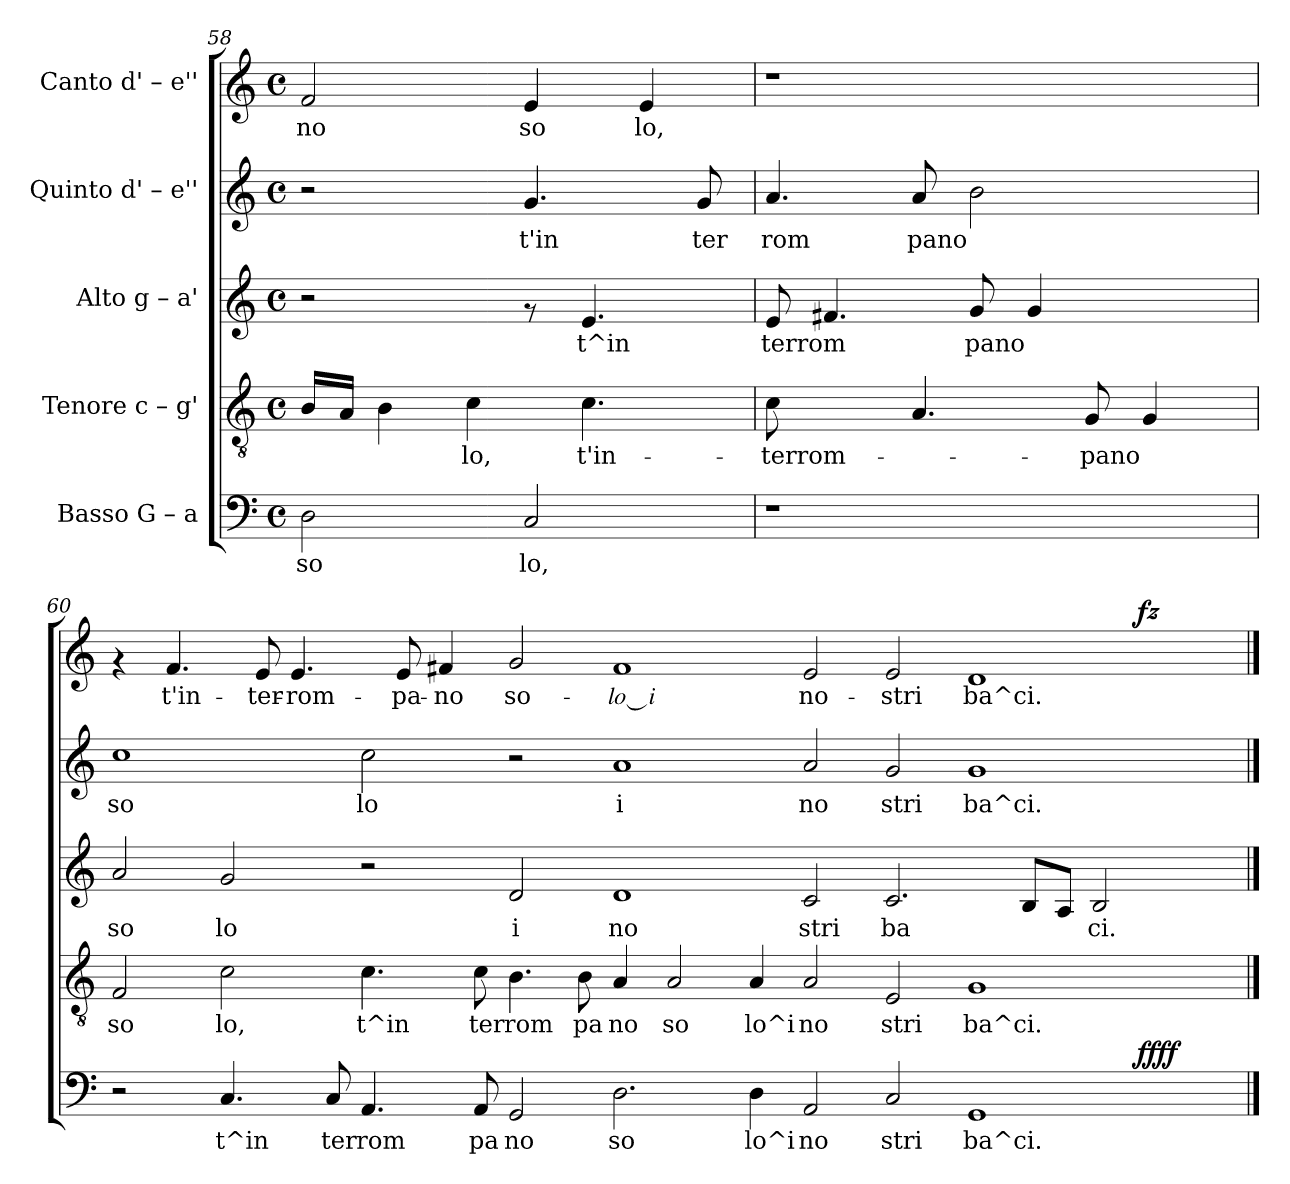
**kern	**text	**dynam	**kern	**text	**kern	**text	**dynam	**kern	**text	**kern	**text	**dynam
*part5	*part5	*part5	*part4	*part4	*part3	*part3	*part3	*part2	*part2	*part1	*part1	*part1
*staff5	*staff5	*staff5	*staff4	*staff4	*staff3	*staff3	*staff3	*staff2	*staff2	*staff1	*staff1	*staff1
*I"Basso  G – a	*	*	*I"Tenore  c – g'	*	*I"Alto  g – a'	*	*	*I"Quinto  d' – e''	*	*I"Canto  d' – e''	*	*
*clefF4	*	*	*clefGv2	*	*clefG2	*	*	*clefG2	*	*clefG2	*	*
*k[]	*	*	*k[]	*	*k[]	*	*	*k[]	*	*k[]	*	*
*C:	*	*	*C:	*	*C:	*	*	*C:	*	*C:	*	*
*M4/4	*	*	*M4/4	*	*M4/4	*	*	*M4/4	*	*M4/4	*	*
*met(c)	*	*	*met(c)	*	*met(c)	*	*	*met(c)	*	*met(c)	*	*
=58	=58	=58	=58	=58	=58	=58	=58	=58	=58	=58	=58	=58
!	!LO:LY:b:rj	!	!	!LO:LY:b:rj	!	!	!	!	!	!	!LO:LY:b:cj	!
2D\	so	.	16B/L	--	2r	.	.	2r	.	2f/	no	.
!	!	!	!	!LO:LY:b:rj	!	!	!	!	!	!	!	!
.	.	.	16A/J	--	.	.	.	.	.	.	.	.
!	!	!	!	!LO:LY:b:rj	!	!	!	!	!	!	!	!
.	.	.	4B\	--	.	.	.	.	.	.	.	.
!	!	!	!	!LO:LY:b:rj	!	!	!	!	!	!	!	!
.	.	.	4c\	-lo,	.	.	.	.	.	.	.	.
!	!LO:LY:b:rj	!	!	!	!	!	!	!	!LO:LY:b:rj	!	!LO:LY:b:cj	!
2C/	lo,	.	.	.	8rf	.	.	4.g/	t'in	4e/	so	.
!	!	!	!	!LO:LY:b:rj	!	!LO:LY:b:rj	!	!	!	!	!	!
.	.	.	4.c\	t'in-	4.e/	t^in	.	.	.	.	.	.
!	!	!	!	!	!	!	!	!	!	!	!LO:LY:b:cj	!
.	.	.	.	.	.	.	.	.	.	4e/	lo,	.
!	!	!	!	!	!	!	!	!	!LO:LY:b:rj	!	!	!
.	.	.	.	.	.	.	.	8g/	ter	.	.	.
=59	=59	=59	=59	=59	=59	=59	=59	=59	=59	=59	=59	=59
!	!	!	!	!LO:LY:b:rj	!	!LO:LY:b:rj	!	!	!LO:LY:b:rj	!	!	!
1r	.	.	8c\	-terrom-	8e/	terrom	.	4.a/	rom	1r	.	.
!	!	!	!	!	!	!LO:LY:b:rj	!	!	!	!	!	!
.	.	.	4ryy	.	4.f#X/	.	.	.	.	.	.	.
!	!	!	!	!	!	!	!	!	!LO:LY:b:rj	!	!	!
.	.	.	4.A/	.	.	.	.	8a/	pano	.	.	.
!	!	!	!	!	!	!LO:LY:b:rj	!	!	!LO:LY:b:rj	!	!	!
.	.	.	.	.	8g/	pano	.	2b\	.	.	.	.
!	!	!	!	!	!	!LO:LY:b:rj	!	!	!	!	!	!
.	.	.	.	.	4g/	.	.	.	.	.	.	.
!	!	!	!	!LO:LY:b:rj	!	!	!	!	!	!	!	!
.	.	.	8G/	-pano	.	.	.	.	.	.	.	.
!	!	!	!	!LO:LY:b:rj	!	!	!	!	!	!	!	!
.	.	.	4G/	.	4ryy	.	.	.	.	.	.	.
8ryy	.	.	.	.	.	.	.	8ryy	.	8ryy	.	.
!!LO:PB:g=z
=60	=60	=60	=60	=60	=60	=60	=60	=60	=60	=60	=60	=60
!	!	!	!	!LO:LY:b:rj	!	!LO:LY:b:rj	!	!	!LO:LY:b:rj	!	!	!
*^	*	*	*	*	*^	*	*	*	*	*^	*	*
2r	1ryy	.	.	2F/	so	2a/	1ryy	so	.	1cc	so	4rf	1ryy	.	.
!	!	!	!	!	!	!	!	!	!	!	!	!	!	!LO:LY:b:cj	!
.	.	.	.	.	.	.	.	.	.	.	.	4.f/	.	t'in-	.
!	!	!LO:LY:b:rj	!	!	!LO:LY:b:rj	!	!	!LO:LY:b:rj	!	!	!	!	!	!	!
4.C/	.	t^in	.	2c\	lo,	2g/	.	lo	.	.	.	.	.	.	.
!	!	!	!	!	!	!	!	!	!	!	!	!	!	!LO:LY:b:cj	!
.	.	.	.	.	.	.	.	.	.	.	.	8e/	.	-ter-	.
!	!	!	!	!	!	!	!	!	!	!	!	!	!	!LO:LY:b:cj	!
.	.	.	.	.	.	.	.	.	.	.	.	4.e/	.	-rom-	.
!	!	!LO:LY:b:rj	!	!	!	!	!	!	!	!	!	!	!	!	!
8C/	.	ter	.	.	.	.	.	.	.	.	.	.	.	.	.
!	!	!LO:LY:b:rj	!	!	!LO:LY:b:rj	!	!	!	!	!	!LO:LY:b:rj	!	!	!	!
4.AA/	1ryy	rom	.	4.c\	t^in	2r	1ryy	.	.	2cc\	lo	.	1ryy	.	.
!	!	!	!	!	!	!	!	!	!	!	!	!	!	!LO:LY:b:cj	!
.	.	.	.	.	.	.	.	.	.	.	.	8e/	.	-pa-	.
!	!	!	!	!	!	!	!	!	!	!	!	!	!	!LO:LY:b:cj	!
.	.	.	.	.	.	.	.	.	.	.	.	4f#X/	.	-no	.
!	!	!LO:LY:b:rj	!	!	!LO:LY:b:rj	!	!	!	!	!	!	!	!	!	!
8AA/	.	pa	.	8c\	ter	.	.	.	.	.	.	.	.	.	.
!	!	!LO:LY:b:rj	!	!	!LO:LY:b:rj	!	!	!LO:LY:b:rj	!	!	!	!	!	!LO:LY:b:cj	!
2GG/	.	no	.	4.B\	rom	2d/	.	i	.	2r	.	2g/	.	so-	.
!	!	!	!	!	!LO:LY:b:rj	!	!	!	!	!	!	!	!	!	!
.	.	.	.	8B\	pa	.	.	.	.	.	.	.	.	.	.
!	!	!LO:LY:b:rj	!	!	!LO:LY:b:rj	!	!	!LO:LY:b:rj	!	!	!LO:LY:b:rj	!	!	!LO:LY:b:cj	!
2.D\	1ryy	so	.	4A/	no	1d	1ryy	no	.	1a	i	1f#	1ryy	-lo‿i	.
!	!	!	!	!	!LO:LY:b:rj	!	!	!	!	!	!	!	!	!	!
.	.	.	.	2A/	so	.	.	.	.	.	.	.	.	.	.
!	!	!LO:LY:b:rj	!	!	!LO:LY:b:rj	!	!	!	!	!	!	!	!	!	!
4D\	.	lo^i	.	4A/	lo^i	.	.	.	.	.	.	.	.	.	.
!	!	!LO:LY:b:rj	!	!	!LO:LY:b:rj	!	!	!LO:LY:b:rj	!	!	!LO:LY:b:rj	!	!	!LO:LY:b:cj	!
2AA/	1ryy	no	.	2A/	no	2c/	1ryy	stri	.	2a/	no	2e/	1ryy	no-	.
!	!	!LO:LY:b:rj	!	!	!LO:LY:b:rj	!	!	!LO:LY:b:rj	!	!	!LO:LY:b:rj	!	!	!LO:LY:b:cj	!
2C/	.	stri	.	2E/	stri	2.c/	.	ba	.	2g/	stri	2e/	.	-stri	.
!	!	!LO:LY:b:rj	!	!	!LO:LY:b:rj	!	!	!	!	!	!LO:LY:b:rj	!	!	!LO:LY:b:cj	!
1GG	2ryy	ba^ci.	.	1G	ba^ci.	.	2ryy	.	.	1g	ba^ci.	1d	2ryy	ba^ci.-	.
!	!	!	!	!	!	!	!	!LO:LY:b:rj	!	!	!	!	!	!	!
.	.	.	.	.	.	8B/L	.	.	.	.	.	.	.	.	.
!	!	!	!	!	!	!	!	!LO:LY:b:rj	!	!	!	!	!	!	!
.	.	.	.	.	.	8A/J	.	.	.	.	.	.	.	.	.
!	!	!	!	!	!	!	!	!LO:LY:b:rj	!	!	!	!	!	!	!
.	8ryy	.	.	.	.	2B/	8...ryy	ci.	.	.	.	.	8ryy	.	.
.	64ryy	.	.	.	.	.	.	.	.	.	.	.	64ryy	.	.
!	!	!	!LO:DY:b	!	!	!	!	!	!	!	!	!	!	!	!LO:DY:b
.	4ryy	.	ffff	.	.	.	.	.	.	.	.	.	4ryy	.	fz
!	!	!	!	!	!	!	!	!	!LO:DY:b	!	!	!	!	!	!
!	!	!	!	!	!	!	!	!	!LO:DY:n=1:b	!	!	!	!	!	!
!	!	!	!	!	!	!	!	!	!LO:DY:n=2:a	!	!	!	!	!	!
.	.	.	.	.	.	.	4ryy	.	fz fz fz	.	.	.	.	.	.
.	16..ryy	.	.	.	.	.	.	.	.	.	.	.	16..ryy	.	.
.	.	.	.	.	.	.	64ryy	.	.	.	.	.	.	.	.
*v	*v	*	*	*	*	*v	*v	*	*	*	*	*v	*v	*	*
==	==	==	==	==	==	==	==	==	==	==	==	==
*-	*-	*-	*-	*-	*-	*-	*-	*-	*-	*-	*-	*-
